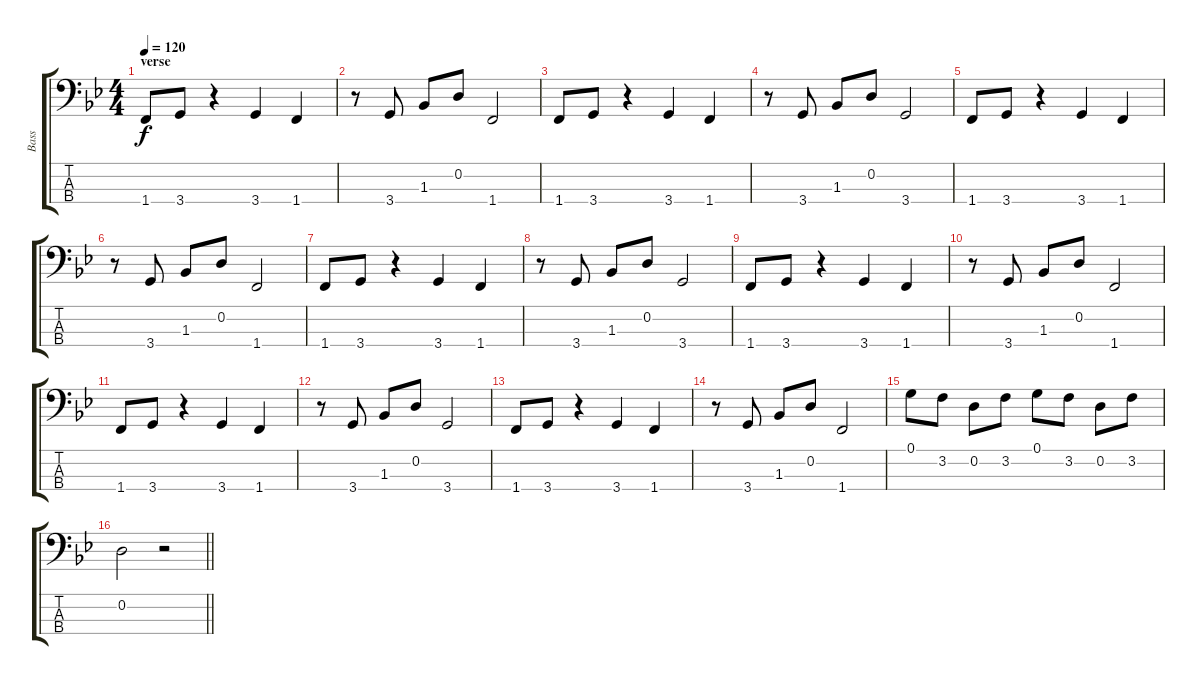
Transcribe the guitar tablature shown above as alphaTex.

\track ("Bass" "Bass") {instrument acousticbass}
\staff {score tabs}
\tuning (G2 D2 A1 E1) {hide}
\ts (4 4)
\section ("" "verse ")
\tempo 120
\clef f4
\ks gminor
1.4.8{dy f} 3.4.8 r.4 3.4.4 1.4.4 |
r.8 3.4.8 1.3.8 0.2.8 1.4.2 |
1.4.8 3.4.8 r.4 3.4.4 1.4.4 |
r.8 3.4.8 1.3.8 0.2.8 3.4.2 |
1.4.8 3.4.8 r.4 3.4.4 1.4.4 |
r.8 3.4.8 1.3.8 0.2.8 1.4.2 |
1.4.8 3.4.8 r.4 3.4.4 1.4.4 |
r.8 3.4.8 1.3.8 0.2.8 3.4.2 |
1.4.8 3.4.8 r.4 3.4.4 1.4.4 |
r.8 3.4.8 1.3.8 0.2.8 1.4.2 |
1.4.8 3.4.8 r.4 3.4.4 1.4.4 |
r.8 3.4.8 1.3.8 0.2.8 3.4.2 |
1.4.8 3.4.8 r.4 3.4.4 1.4.4 |
r.8 3.4.8 1.3.8 0.2.8 1.4.2 |
0.1.8 3.2.8 0.2.8 3.2.8 0.1.8 3.2.8 0.2.8 3.2.8 |
\barLineRight lightlight
0.2.2 r.2
